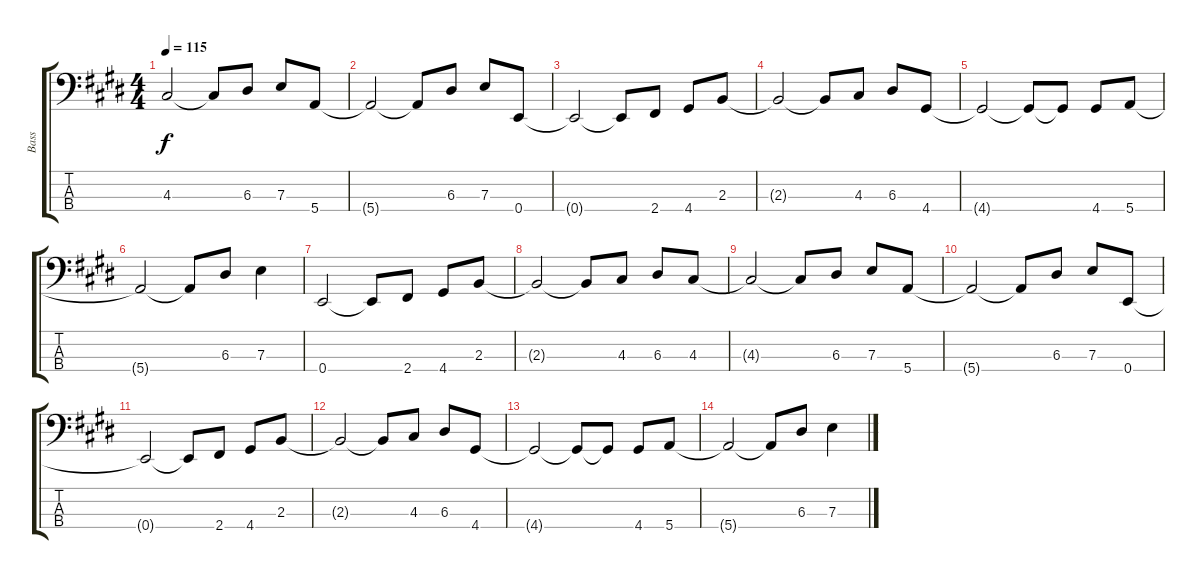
\track ("Bass" "Bass") {instrument electricbasspick}
\staff {score tabs}
\tuning (G2 D2 A1 E1) {hide}
\ts (4 4)
\tempo 115
\clef f4
\ks c#minor
4.3{t}.2{dy f} 4.3{t}.8 6.3.8 7.3.8 5.4.8 |
5.4{t}.2 5.4{t}.8 6.3.8 7.3.8 0.4.8 |
0.4{t}.2 0.4{t}.8 2.4.8 4.4.8 2.3.8 |
2.3{t}.2 2.3{t}.8 4.3.8 6.3.8 4.4.8 |
4.4{t}.2 4.4{t}.8 4.4{t}.8 4.4.8 5.4.8 |
5.4{t}.2 5.4{t}.8 6.3.8 7.3.4 |
0.4.2{volume 8} 0.4{t}.8 2.4.8 4.4.8 2.3.8 |
2.3{t}.2 2.3{t}.8 4.3.8 6.3.8 4.3.8 |
4.3{t}.2 4.3{t}.8 6.3.8 7.3.8 5.4.8 |
5.4{t}.2 5.4{t}.8 6.3.8 7.3.8 0.4.8 |
0.4{t}.2{volume 7} 0.4{t}.8 2.4.8 4.4.8 2.3.8 |
2.3{t}.2{volume 5} 2.3{t}.8 4.3.8 6.3.8 4.4.8 |
4.4{t}.2{volume 3} 4.4{t}.8 4.4{t}.8 4.4.8 5.4.8 |
5.4{t}.2{volume 1} 5.4{t}.8 6.3.8 7.3.4
